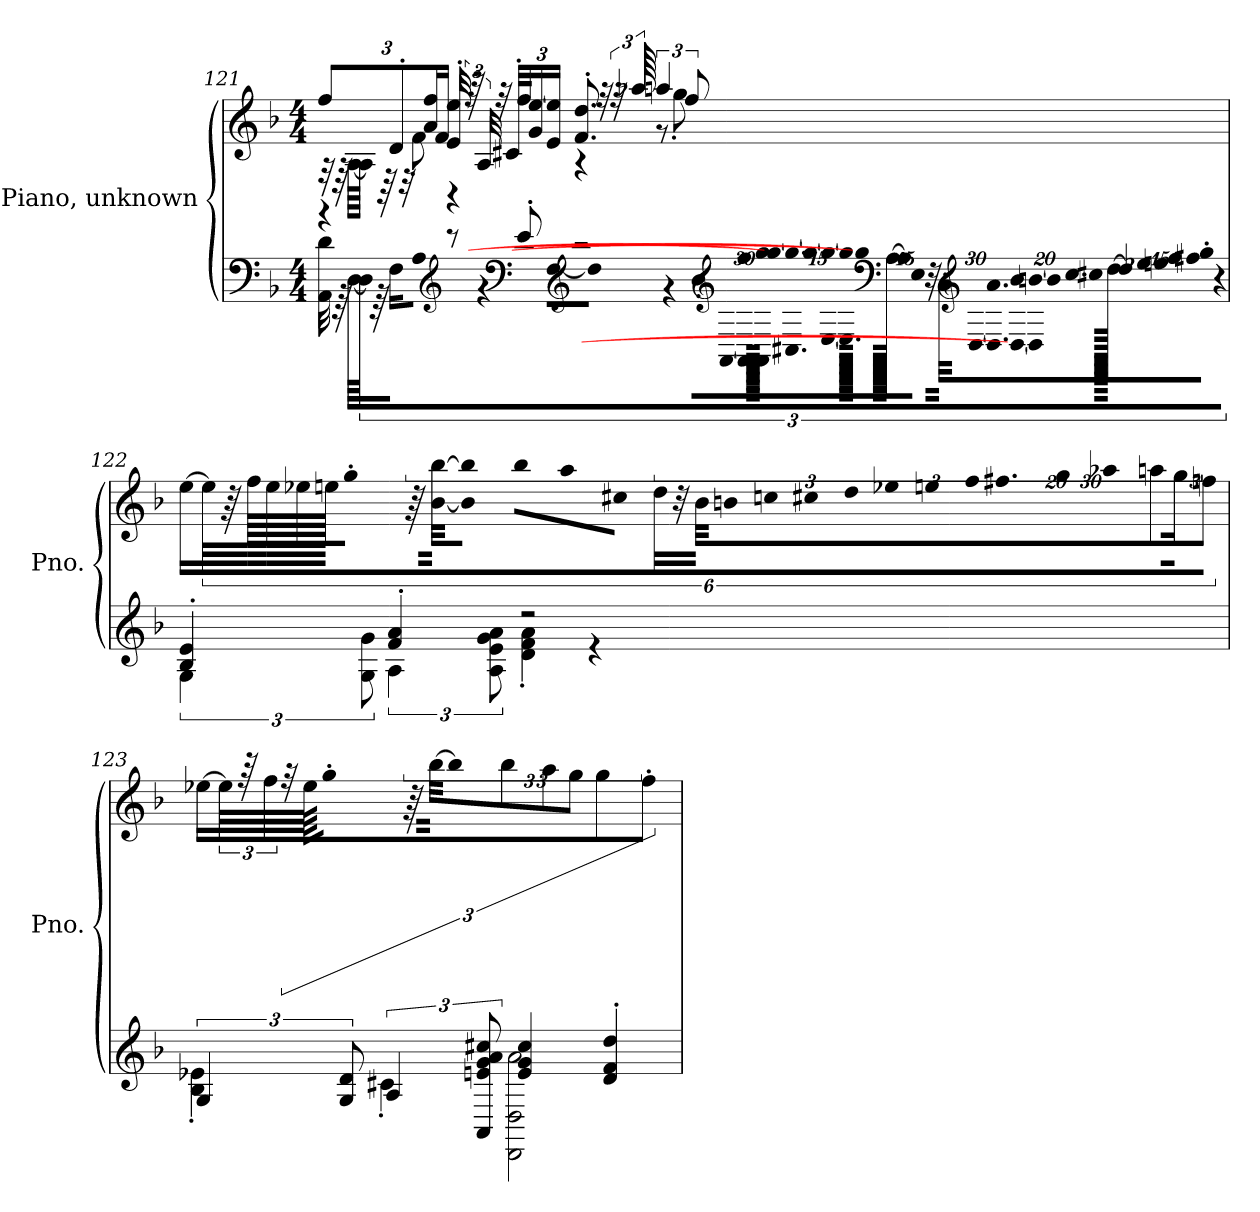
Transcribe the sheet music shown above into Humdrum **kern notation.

**kern	**kern
*part1	*part1
*staff2	*staff1
*I"Piano, unknown	*
*I'Pno.	*
!!LO:LB:g=z
*clefF4	*clefG2
*k[b-]	*k[b-]
*M4/4	*M4/4
=121	=121
*^	*
*	*	*Xbrackettup
*	*	*^
4r	32AA\ 32d\	12ff/L	32r
.	64r	.	64r
.	[64D\LLLL	.	[64A\LLLL
.	96D\JJJJ]	.	64A\JJJJ]
.	96r	.	.
.	.	.	64r
.	24F\LL	12d'/	.
.	.	.	32r
.	32A\JJk	.	8f'\
.	64r	.	.
.	.	24a/ 24ff/L	.
.	[64F\LLLL	.	.
.	64F\JJJJ]	.	.
.	64r	.	.
.	.	24f/JJ	.
.	32D'\LLL	.	.
*clefG2	*	*	*
*	*Xbrackettup	*	*
!	!LO:N:vis=256	!	!
8r	[1920%17AA\LL	32e/' 32ee/'	4r
!	!LO:N:vis=256	!	!
.	1920%17AA\_ 1920%17ff\J	.	.
!	!LO:N:vis=64	!	!
.	960%17AA\] [960%17gg\	.	.
*	*	*brackettup	*
.	.	96r	.
.	1920ryy	.	.
!	!LO:N:vis=256	!	!
.	1920%17gg\K_	.	.
.	.	48A/	.
!	!LO:N:vis=64.	!	!
.	640%17C#X\ 640%17gg\_	.	.
.	.	32r	.
!	!LO:N:vis=256	!	!
.	1920%17gg\L_	.	.
!	!LO:N:vis=256	!	!
.	[1920%17E\ 1920%17gg\_J	.	.
!	!LO:N:vis=64.	!	!
.	640%17E\] 640%17gg\_	.	.
.	.	32c#X'/KLL	.
.	1920ryy	.	.
!	!LO:N:vis=256	!	!
.	1920%17gg\JJK]	.	.
*clefF4	*	*	*
*	*	*Xbrackettup	*
8e'/	[960A\	24ff/	.
.	320%13A\]	.	.
.	48E\JJk	24g/ [24ee/	.
.	32r	.	.
.	.	24e/ 24ee/]JJ	.
.	32C#'\LLL	.	.
*clefG2	*	*	*
!	!LO:N:vis=64	!	!
2r	[960%17D\L	8.f/' 8.dd/'	4r
!	!LO:N:vis=64.	!	!
.	640%17D\_ 640%17a\	.	.
.	1920ryy	.	.
!	!LO:N:vis=64	!	!
.	960%17D\_ 960%17b-\	.	.
!	!LO:N:vis=256	!	!
.	1920%17D\] [1920%17bn\L	.	.
!	!LO:N:vis=256	!	!
.	1920%17b\J]	.	.
!	!LO:N:vis=64.	!	!
.	640%17cc\	.	.
.	1920ryy	.	.
!	!LO:N:vis=64	!	!
.	960%17cc#X\J	.	.
.	[960dd\	.	.
.	960%19dd\]	.	.
.	48ee-X\	.	.
.	48een\	.	.
.	48ff\	32r	.
.	48ff#X\	.	.
*	*	*brackettup	*
.	.	48r	.
.	48gg'\JJJ	.	.
.	.	96aa-X/	.
.	4r	6aan/	8r
.	.	.	8gg'\
.	.	12ff/	.
*	*	*v	*v
!!LO:LB:g=z
=122	=122	=122
*	*brackettup	*
4B-/' 4e/'	6G\	[16ee\LL
.	.	96ee\JJkk]
.	.	96r
.	.	96ff\LLLL
*	*	*Xbrackettup
.	.	96ee\
.	.	96ee-X\
.	.	96een\J
.	.	32gg'\JJJ
*	*	*brackettup
.	.	96r
.	12G\ 12g\	[48b-\ [48bb-\KLL
.	.	16b-\] 16bb-\]JJ
4f/' 4a/'	6A\	16bb-\KL
.	.	8aa\
.	12A\ 12e\ 12g\ 12a\	.
.	.	16cc#X\Jk
2r	4d\' 4f\' 4a\'	48dd\
.	.	48r
.	.	48b-\LLL
.	.	64bn\K
.	.	32ccn\
.	.	64cc#X\L
.	.	64dd\J
.	.	32ee-X\
.	.	64een\L
*	*	*Xbrackettup
!	!	!LO:N:vis=64
.	.	960%17ff\
!	!	!LO:N:vis=64.
.	.	640%17ff#X\
.	.	1920ryy
!	!	!LO:N:vis=256
.	.	1920%17gg\L
!	!	!LO:N:vis=256
.	.	1920%17aa-X\JJJJ
.	4r	8aan\
.	.	24gg\K
.	.	12ffn\J
!!LO:LB:g=z
=123	=123	=123
6G/	4B-\' 4e-X\'	[16ee-X\LL
*	*	*brackettup
.	.	96ee-\JJkk]
.	.	96r
.	.	96ff\
.	.	48r
.	.	96ee-\KLLL
.	.	32gg'\JJJ
.	.	96r
12G/ 12d/	.	[48bb-\KLL
.	.	16bb-\J]
*	*	*Xbrackettup
6A/	4c#X'\	12bb-\
.	.	12aa\
12AA/ 12en/ 12g/ 12a/ 12cc#X/	.	12gg\J
4e/ 4g/ 4cc#/	2DD\ 2D\ 2a\	4gg\
4d/' 4f/' 4dd/'	.	4ff'\
*v	*v	*
=	=
*-	*-
